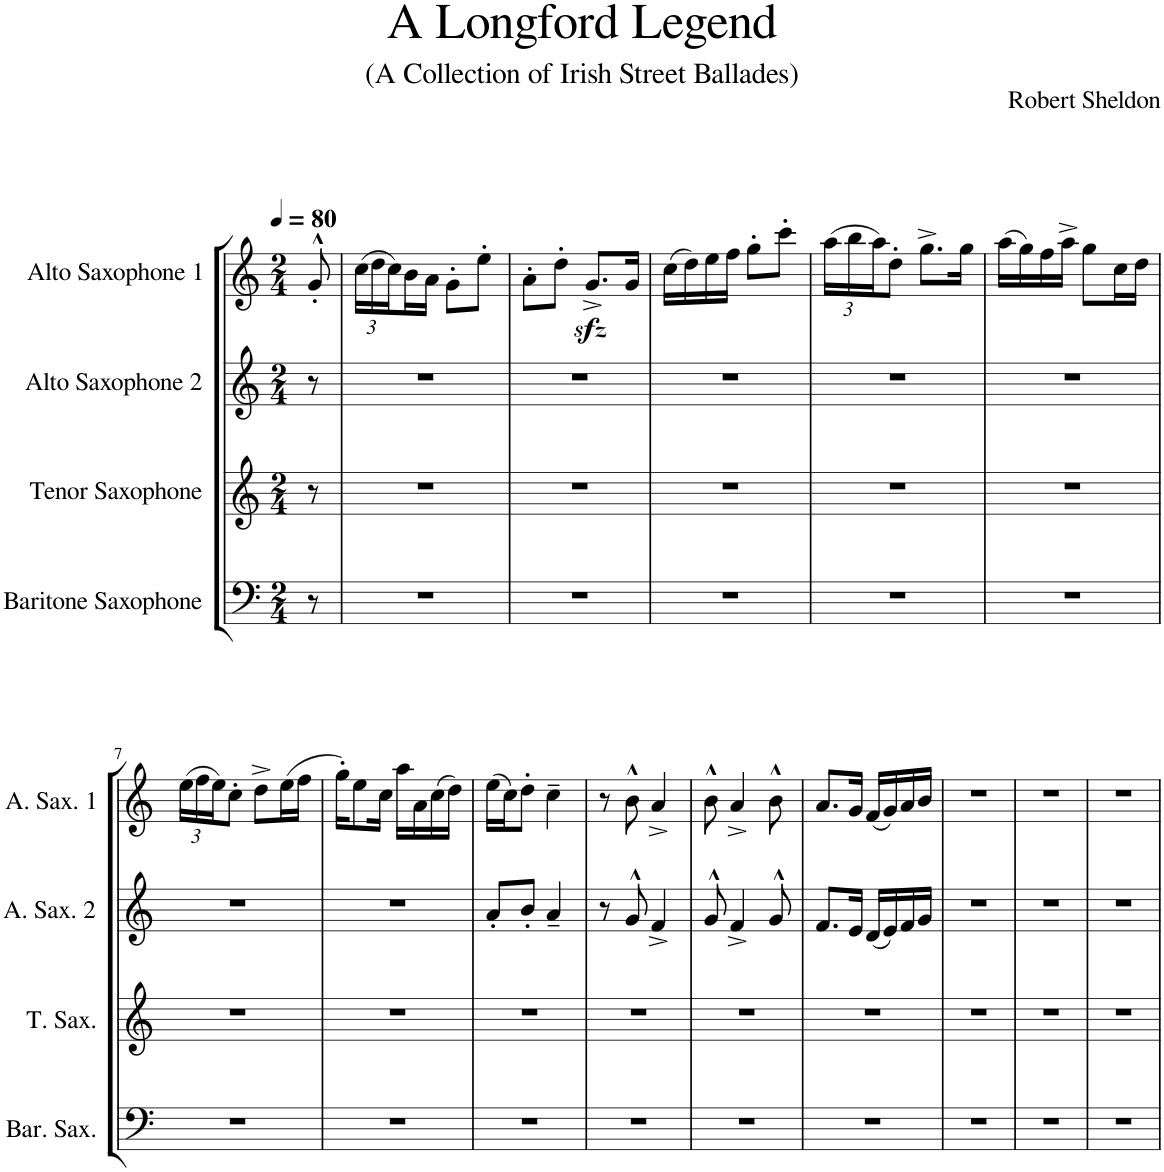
**kern	**kern	**kern	**kern
*part4	*part3	*part2	*part1
*staff4	*staff3	*staff2	*staff1
*I"Baritone Saxophone	*I"Tenor Saxophone	*I"Alto Saxophone 2	*I"Alto Saxophone 1
*I'Bar. Sax.	*I'T. Sax.	*I'A. Sax. 2	*I'A. Sax. 1
*clefF4	*clefG2	*clefG2	*clefG2
*ITrd12c21	*ITrd8c14	*ITrd5c9	*ITrd5c9
*k[]	*k[]	*k[]	*k[]
*M2/4	*M2/4	*M2/4	*M2/4
*MM80	*MM80	*MM80	*MM80
=1	=1	=1	=1
8r	8r	8r	8g'^^/
=2	=2	=2	=2
*	*	*	*Xbrackettup
2r	2r	2r	(24cc\LL
.	.	.	24dd\
.	.	.	24cc\)
.	.	.	16b\
.	.	.	16a\JJ
.	.	.	8g'\L
.	.	.	8ee'\J
=3	=3	=3	=3
2r	2r	2r	8a'\L
.	.	.	8dd'\J
.	.	.	8.gzz<^/L
.	.	.	16g/Jk
=4	=4	=4	=4
2r	2r	2r	(16cc\LL
.	.	.	16dd\)
.	.	.	16ee\
.	.	.	16ff\JJ
.	.	.	8gg'\L
.	.	.	8ccc'\J
=5	=5	=5	=5
2r	2r	2r	(24aa\LL
.	.	.	24bb\
.	.	.	24aa\J)
.	.	.	8dd'\J
.	.	.	8.gg^\L
.	.	.	16gg\Jk
=6	=6	=6	=6
2r	2r	2r	(16aa\LL
.	.	.	16gg\)
.	.	.	16ff\
.	.	.	16aa^\JJ
.	.	.	8gg\L
.	.	.	16cc\L
.	.	.	16dd\JJ
!!LO:LB:g=z
=7	=7	=7	=7
2r	2r	2r	(24ee\LL
.	.	.	24ff\
.	.	.	24ee\J)
.	.	.	8cc'\J
.	.	.	8dd^\L
.	.	.	(16ee\L
.	.	.	16ff\JJ
=8	=8	=8	=8
2r	2r	2r	16gg'\KL)
.	.	.	8ee\
.	.	.	16cc\Jk
.	.	.	16aa\LL
.	.	.	16a\
.	.	.	(16cc\
.	.	.	16dd\JJ)
=9	=9	=9	=9
2r	2r	8a'/L	(16ee\LL
.	.	.	16cc\J)
.	.	8b'/J	8dd'\J
.	.	4a~/	4cc~\
=10	=10	=10	=10
2r	2r	8r	8r
.	.	8g^^/	8b^^\
.	.	4f^/	4a^/
=11	=11	=11	=11
2r	2r	8g^^/	8b^^\
.	.	4f^/	4a^/
.	.	8g^^/	8b^^\
=12	=12	=12	=12
2r	2r	8.f/L	8.a/L
.	.	16e/Jk	16g/Jk
.	.	(16d/LL	(16f/LL
.	.	16e/)	16g/)
.	.	16f/	16a/
.	.	16g/JJ	16b/JJ
=13	=13	=13	=13
2r	2r	2r	2r
=14	=14	=14	=14
2r	2r	2r	2r
=15	=15	=15	=15
2r	2r	2r	2r
=	=	=	=
*-	*-	*-	*-
